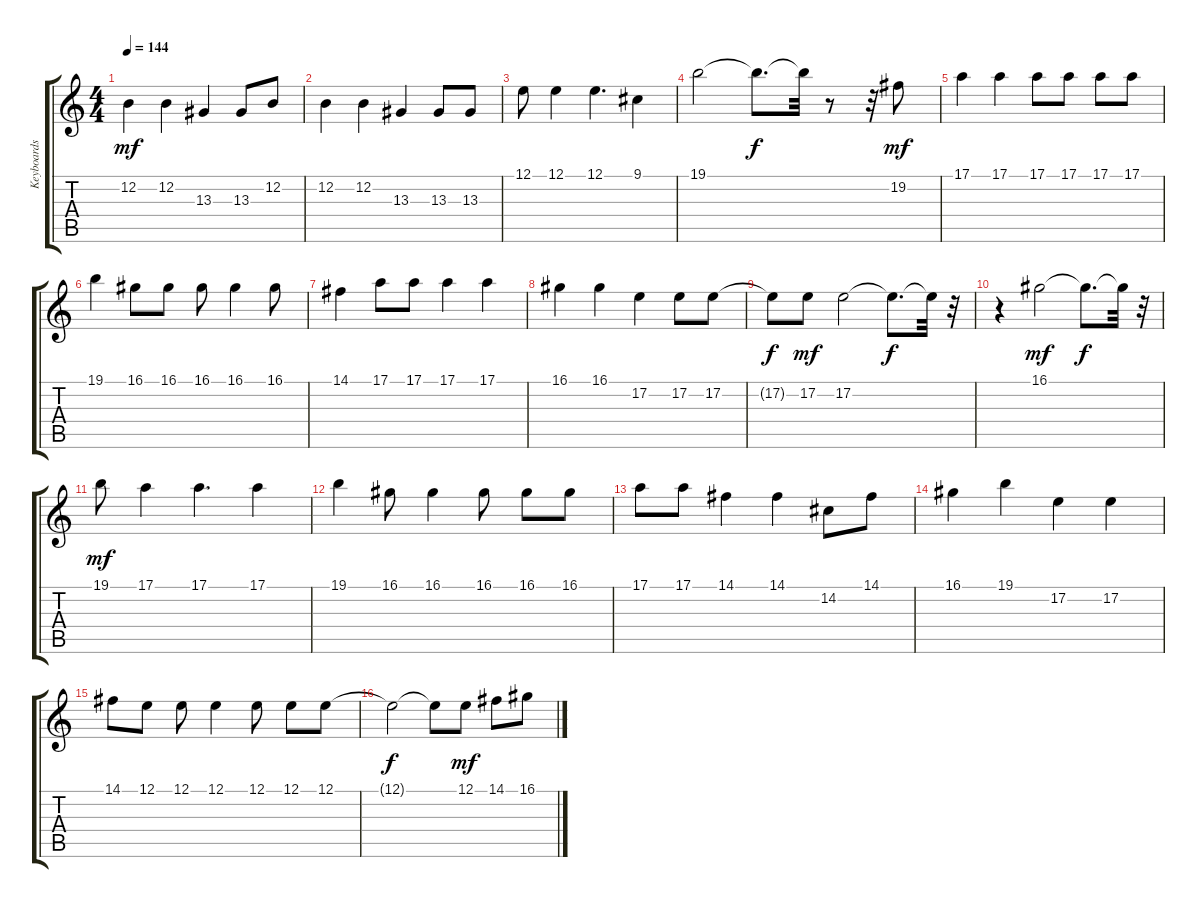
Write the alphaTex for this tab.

\track ("Keyboards" "Keyboards") {instrument percussiveorgan}
\staff {score tabs}
\tuning (E4 B3 G3 D3 A2 E2) {hide}
\ts (4 4)
\tempo 144
\clef g2
\ks c
12.2.4{dy mf} 12.2.4 13.3.4 13.3.8 12.2.8 |
12.2.4 12.2.4 13.3.4 13.3.8 13.3.8 |
12.1.8 12.1.4 12.1.4{d} 9.1.4 |
19.1.2 19.1{t}.8{d dy f} 19.1{t}.32 r.8 r.32 19.2.8{dy mf} |
17.1.4 17.1.4 17.1.8 17.1.8 17.1.8 17.1.8 |
19.1.4 16.1.8 16.1.8 16.1.8 16.1.4 16.1.8 |
14.1.4 17.1.8 17.1.8 17.1.4 17.1.4 |
16.1.4 16.1.4 17.2.4 17.2.8 17.2.8 |
17.2{t}.8{dy f} 17.2.8{dy mf} 17.2.2 17.2{t}.8{d dy f} 17.2{t}.32 r.32 |
r.4 16.1.2{dy mf} 16.1{t}.8{d dy f} 16.1{t}.32 r.32 |
19.1.8{dy mf} 17.1.4 17.1.4{d} 17.1.4 |
19.1.4 16.1.8 16.1.4 16.1.8 16.1.8 16.1.8 |
17.1.8 17.1.8 14.1.4 14.1.4 14.2.8 14.1.8 |
16.1.4 19.1.4 17.2.4 17.2.4 |
14.1.8 12.1.8 12.1.8 12.1.4 12.1.8 12.1.8 12.1.8 |
12.1{t}.2{dy f} 12.1{t}.8 12.1.8{dy mf} 14.1.8 16.1.8
